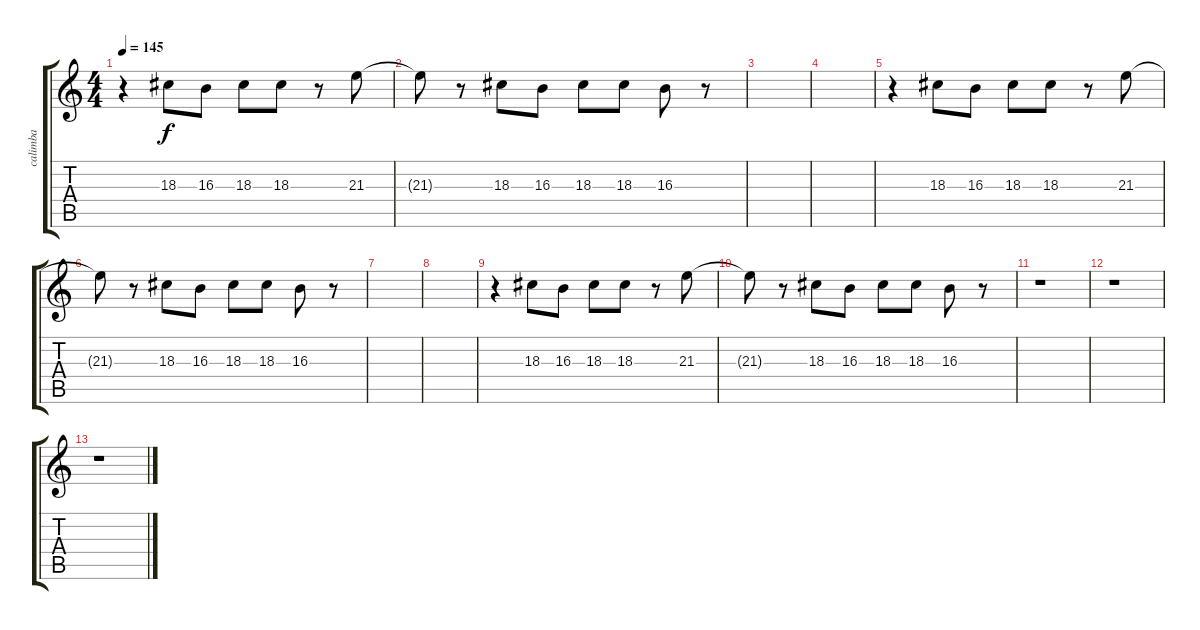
\track (" calimba" " calimba") {instrument kalimba}
\staff {score tabs}
\tuning (E4 B3 G3 D3 A2 E2) {hide}
\ts (4 4)
\tempo 145
\clef g2
\ks c
r.4{dy f} 18.3.8 16.3.8 18.3.8 18.3.8 r.8 21.3.8 |
21.3{t}.8 r.8 18.3.8 16.3.8 18.3.8 18.3.8 16.3.8 r.8 |
|
|
r.4 18.3.8 16.3.8 18.3.8 18.3.8 r.8 21.3.8 |
21.3{t}.8 r.8 18.3.8 16.3.8 18.3.8 18.3.8 16.3.8 r.8 |
|
|
r.4 18.3.8 16.3.8 18.3.8 18.3.8 r.8 21.3.8 |
21.3{t}.8 r.8 18.3.8 16.3.8 18.3.8 18.3.8 16.3.8 r.8 |
r.1 |
r.1 |
r.1
